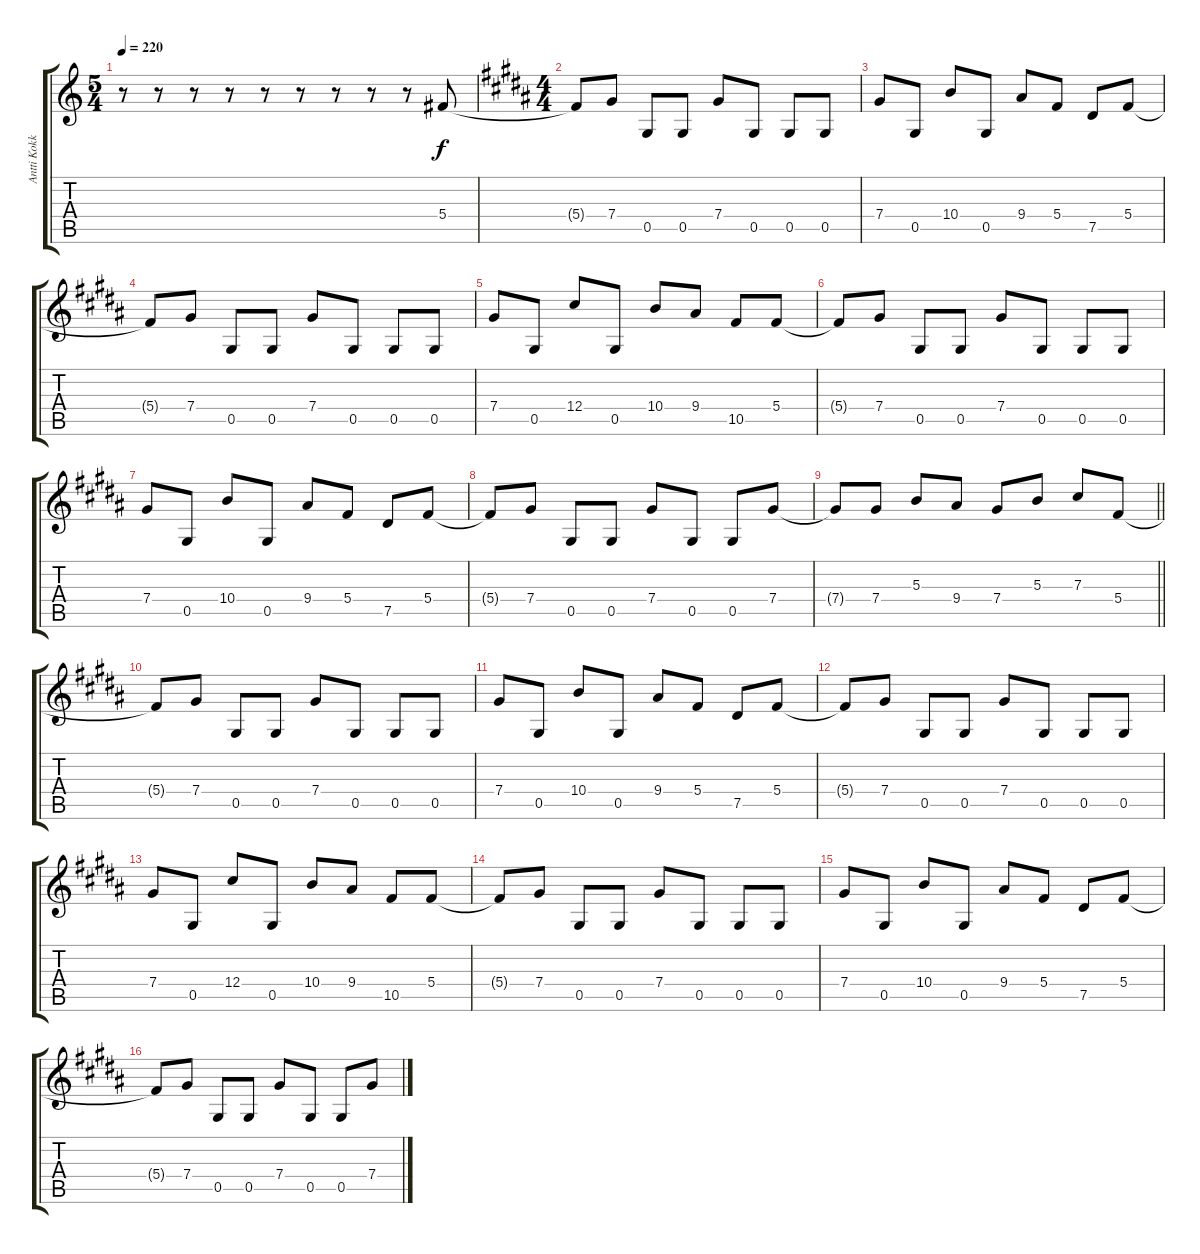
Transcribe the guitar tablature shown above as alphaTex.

\track ("Antti Kokko" "Antti Kokk") {instrument distortionguitar}
\staff {score tabs}
\tuning (Eb4 Bb3 Gb3 Db3 Ab2 Eb2) {hide}
\ts (5 4)
\tempo 220
\clef g2
\ks c
r.8{dy f instrument distortionguitar} r.8 r.8 r.8 r.8 r.8 r.8 r.8 r.8 5.4.8 |
\ts (4 4)
\ks g#minor
5.4{t}.8 7.4.8 0.5.8 0.5.8 7.4.8 0.5.8 0.5.8 0.5.8 |
7.4.8 0.5.8 10.4.8 0.5.8 9.4.8 5.4.8 7.5.8 5.4.8 |
5.4{t}.8 7.4.8 0.5.8 0.5.8 7.4.8 0.5.8 0.5.8 0.5.8 |
7.4.8 0.5.8 12.4.8 0.5.8 10.4.8 9.4.8 10.5.8 5.4.8 |
5.4{t}.8 7.4.8 0.5.8 0.5.8 7.4.8 0.5.8 0.5.8 0.5.8 |
7.4.8 0.5.8 10.4.8 0.5.8 9.4.8 5.4.8 7.5.8 5.4.8 |
5.4{t}.8 7.4.8 0.5.8 0.5.8 7.4.8 0.5.8 0.5.8 7.4.8 |
\barLineRight lightlight
\ks b
7.4{t}.8 7.4.8 5.3.8 9.4.8 7.4.8 5.3.8 7.3.8 5.4.8 |
\ks g#minor
5.4{t}.8 7.4.8 0.5.8 0.5.8 7.4.8 0.5.8 0.5.8 0.5.8 |
7.4.8 0.5.8 10.4.8 0.5.8 9.4.8 5.4.8 7.5.8 5.4.8 |
5.4{t}.8 7.4.8 0.5.8 0.5.8 7.4.8 0.5.8 0.5.8 0.5.8 |
7.4.8 0.5.8 12.4.8 0.5.8 10.4.8 9.4.8 10.5.8 5.4.8 |
5.4{t}.8 7.4.8 0.5.8 0.5.8 7.4.8 0.5.8 0.5.8 0.5.8 |
7.4.8 0.5.8 10.4.8 0.5.8 9.4.8 5.4.8 7.5.8 5.4.8 |
5.4{t}.8 7.4.8 0.5.8 0.5.8 7.4.8 0.5.8 0.5.8 7.4.8
